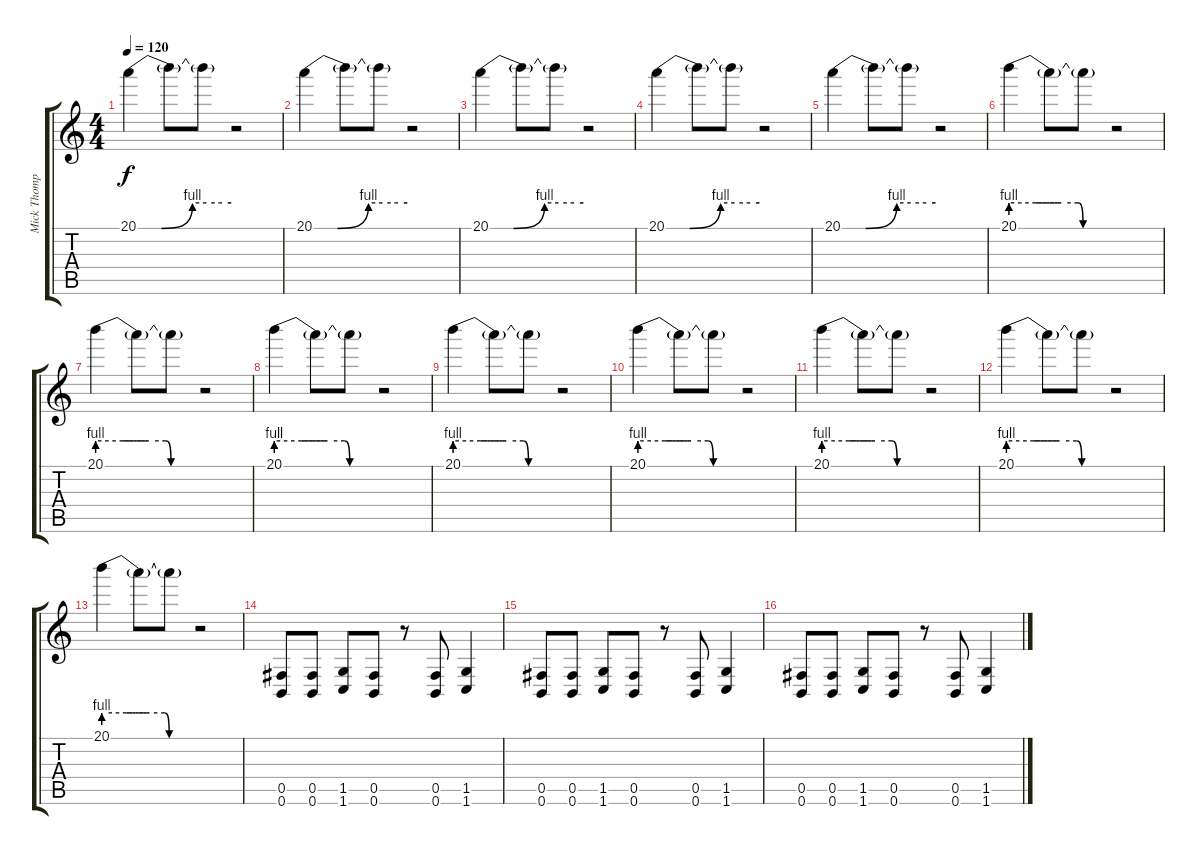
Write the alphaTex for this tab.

\track ("Mick Thompson" "Mick Thomp") {instrument distortionguitar}
\staff {score tabs}
\tuning (Db4 Ab3 E3 B2 Gb2 B1) {hide}
\ts (4 4)
\tempo 120
\clef g2
\ks c
20.1{be (custom 0 0 15 0 35 4 44 4 54 4 60 4)}.4{dy f} 20.1{t}.8 20.1{t}.8 r.2 |
20.1{be (custom 0 0 15 0 35 4 44 4 54 4 60 4)}.4 20.1{t}.8 20.1{t}.8 r.2 |
20.1{be (custom 0 0 15 0 35 4 44 4 54 4 60 4)}.4 20.1{t}.8 20.1{t}.8 r.2 |
20.1{be (custom 0 0 15 0 35 4 44 4 54 4 60 4)}.4 20.1{t}.8 20.1{t}.8 r.2 |
20.1{be (custom 0 0 15 0 35 4 44 4 54 4 60 4)}.4 20.1{t}.8 20.1{t}.8 r.2 |
20.1{be (custom 0 4 15 4 19 4 21 4 23 4 26 4 28 4 30 4 40 4 43 0 46 0 60 0)}.4 20.1{t}.8 20.1{t}.8 r.2 |
20.1{be (custom 0 4 15 4 19 4 21 4 23 4 26 4 28 4 30 4 40 4 43 0 46 0 60 0)}.4 20.1{t}.8 20.1{t}.8 r.2 |
20.1{be (custom 0 4 15 4 19 4 21 4 23 4 26 4 28 4 30 4 40 4 43 0 46 0 60 0)}.4 20.1{t}.8 20.1{t}.8 r.2 |
20.1{be (custom 0 4 15 4 19 4 21 4 23 4 26 4 28 4 30 4 40 4 43 0 46 0 60 0)}.4 20.1{t}.8 20.1{t}.8 r.2 |
20.1{be (custom 0 4 15 4 19 4 21 4 23 4 26 4 28 4 30 4 40 4 43 0 46 0 60 0)}.4 20.1{t}.8 20.1{t}.8 r.2 |
20.1{be (custom 0 4 15 4 19 4 21 4 23 4 26 4 28 4 30 4 40 4 43 0 46 0 60 0)}.4 20.1{t}.8 20.1{t}.8 r.2 |
20.1{be (custom 0 4 15 4 19 4 21 4 23 4 26 4 28 4 30 4 40 4 43 0 46 0 60 0)}.4 20.1{t}.8 20.1{t}.8 r.2 |
20.1{be (custom 0 4 15 4 19 4 21 4 23 4 26 4 28 4 30 4 40 4 43 0 46 0 60 0)}.4 20.1{t}.8 20.1{t}.8 r.2 |
(0.5 0.6).8 (0.5 0.6).8 (1.5 1.6).8 (0.5 0.6).8 r.8 (0.5 0.6).8 (1.5 1.6).4 |
(0.5 0.6).8 (0.5 0.6).8 (1.5 1.6).8 (0.5 0.6).8 r.8 (0.5 0.6).8 (1.5 1.6).4 |
(0.5 0.6).8 (0.5 0.6).8 (1.5 1.6).8 (0.5 0.6).8 r.8 (0.5 0.6).8 (1.5 1.6).4
